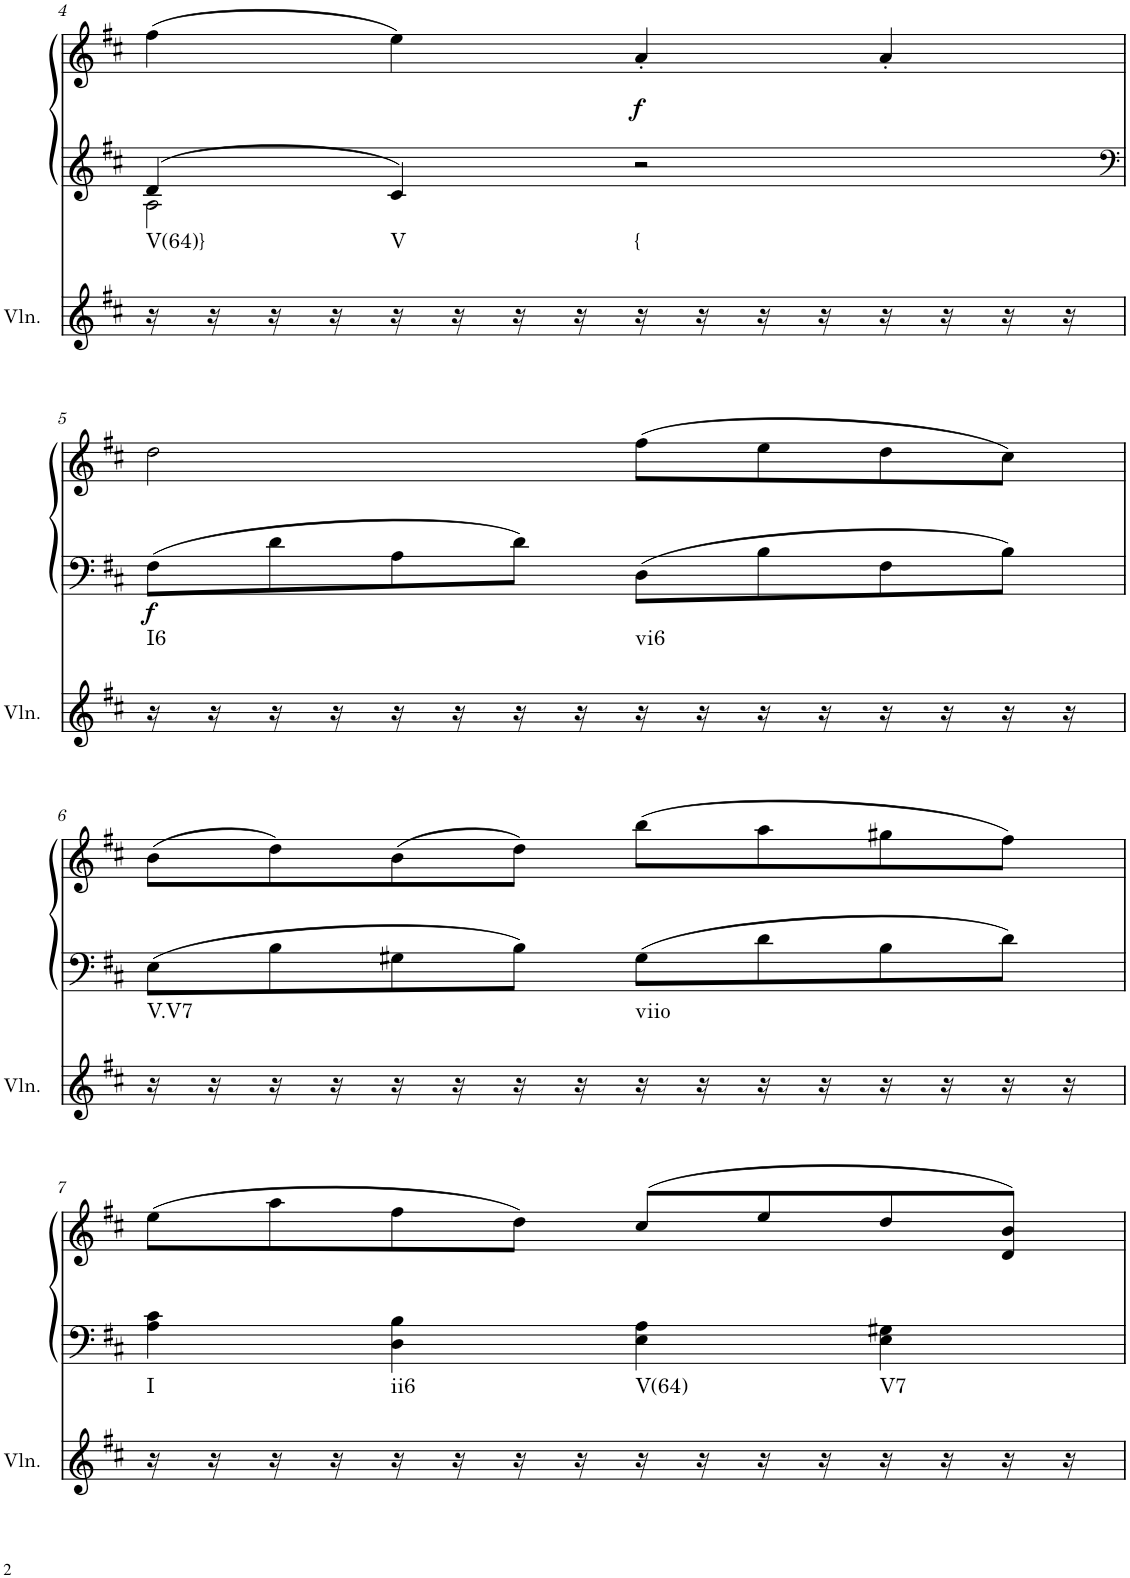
**kern	**harte	**kern	**kern	**dynam
*part2	*part2	*part1	*part1	*part1
*staff3	*	*staff2	*staff1	*staff1/2
*I"Violin	*	*I"unbenannt2	*	*
*I'Vln.	*	*	*	*
!!LO:PB:g=z
*clefG2	*	*clefG2	*clefG2	*
*k[f#c#]	*	*k[f#c#]	*k[f#c#]	*
*M2/2	*	*M2/2	*M2/2	*
*met(c|)	*	*met(c|)	*met(c|)	*
=4	=4	=4	=4	=4
*	*	*^	*	*
!	!LO:H:kt=V(64)}	!	!	!	!
16r	N	4d/	2A\	(4ff#\	.
16r	.	.	.	.	.
16r	.	.	.	.	.
16r	.	.	.	.	.
!	!LO:H:kt=V	!	!	!	!
16r	N	4c#/	.	4ee\)	.
16r	.	.	.	.	.
16r	.	.	.	.	.
16r	.	.	.	.	.
!	!LO:H:kt={	!	!	!	!LO:DY:b
16r	N	2r	2ryy	4a'/	f
16r	.	.	.	.	.
16r	.	.	.	.	.
16r	.	.	.	.	.
16r	.	.	.	4a'/	.
16r	.	.	.	.	.
16r	.	.	.	.	.
16r	.	.	.	.	.
*	*	*v	*v	*	*
!!LO:LB:g=z
=5	=5	=5	=5	=5
*	*	*clefF4	*	*
!	!LO:H:kt=I6	!	!	!LO:DY:b=2
16r	N	8F#\L	2dd\	f
16r	.	.	.	.
16r	.	8d\	.	.
16r	.	.	.	.
16r	.	8A\	.	.
16r	.	.	.	.
16r	.	8d\J	.	.
16r	.	.	.	.
!	!LO:H:kt=vi6	!	!	!
16r	N	8D\L	(8ff#\L	.
16r	.	.	.	.
16r	.	8B\	8ee\	.
16r	.	.	.	.
16r	.	8F#\	8dd\	.
16r	.	.	.	.
16r	.	8B\J	8cc#\J)	.
16r	.	.	.	.
!!LO:LB:g=z
=6	=6	=6	=6	=6
!	!LO:H:kt=V.V7	!	!	!
16r	N	8E\L	(8b\L	.
16r	.	.	.	.
16r	.	8B\	8dd\)	.
16r	.	.	.	.
16r	.	8G#X\	(8b\	.
16r	.	.	.	.
16r	.	8B\J	8dd\J)	.
16r	.	.	.	.
!	!LO:H:kt=viio	!	!	!
16r	N	8G#\L	(8bb\L	.
16r	.	.	.	.
16r	.	8d\	8aa\	.
16r	.	.	.	.
16r	.	8B\	8gg#X\	.
16r	.	.	.	.
16r	.	8d\J	8ff#\J)	.
16r	.	.	.	.
!!LO:LB:g=z
=7	=7	=7	=7	=7
!	!LO:H:kt=I	!	!	!
16r	N	4A\ 4c#\	(8ee\L	.
16r	.	.	.	.
16r	.	.	8aa\	.
16r	.	.	.	.
!	!LO:H:kt=ii6	!	!	!
16r	N	4D\ 4B\	8ff#\	.
16r	.	.	.	.
16r	.	.	8dd\J)	.
16r	.	.	.	.
!	!LO:H:kt=V(64)	!	!	!
16r	N	4E\ 4A\	(>8cc#/L	.
16r	.	.	.	.
16r	.	.	8ee/	.
16r	.	.	.	.
!	!LO:H:kt=V7	!	!	!
16r	N	4E\ 4G#X\	8dd/	.
16r	.	.	.	.
16r	.	.	8d/ 8b/J)	.
16r	.	.	.	.
=	=	=	=	=
*-	*-	*-	*-	*-
